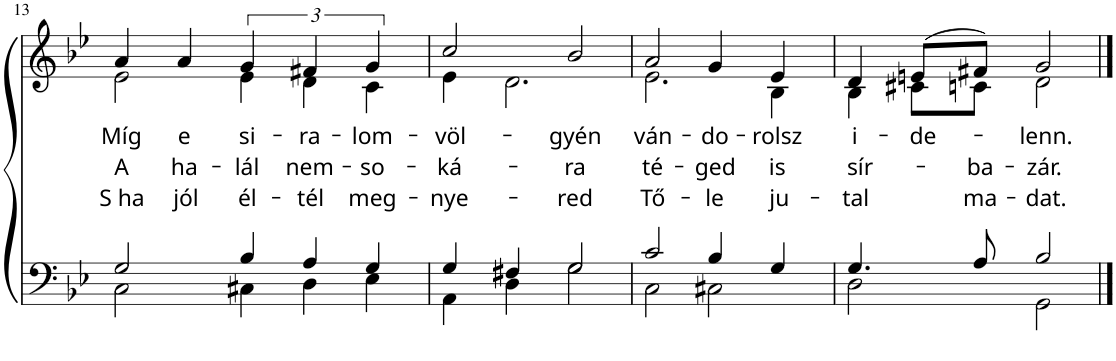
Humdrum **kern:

**kern	**kern	**text	**text	**text
*part1	*part1	*part1	*part1	*part1
*staff2	*staff1	*staff1	*staff1	*staff1
*I"P1	*	*	*	*
!!LO:PB:g=z
*clefF4	*clefG2	*	*	*
*k[b-e-]	*k[b-e-]	*	*	*
*M4/4	*M4/4	*	*	*
=13	=13	=13	=13	=13
*^	*	*	*	*
!	!	!	!LO:LY:b	!LO:LY:b	!LO:LY:b
*	*	*^	*	*	*
2G/	2C\	4a/	2e-\	Míg	A	S ha
!	!	!	!	!LO:LY:b	!LO:LY:b	!LO:LY:b
.	.	4a/	.	e	ha-	jól
!	!	!	!	!LO:LY:b	!LO:LY:b	!LO:LY:b
6B-/	6C#X\	6g/	6e-\	si-	-lál	él-
!	!	!	!	!LO:LY:b	!LO:LY:b	!LO:LY:b
6A/	6D\	6f#X/	6d\	-ra-	nem-	-tél
!	!	!	!	!LO:LY:b	!LO:LY:b	!LO:LY:b
6G/	6E-\	6g/	6c\	-lom-	-so-	meg-
=14	=14	=14	=14	=14	=14	=14
!	!	!	!	!LO:LY:b	!LO:LY:b	!LO:LY:b
4G/	4AA\	2cc/	4e-\	-völ-	-ká-	-nye-
4F#X/	4D\	.	2.d\	.	.	.
!	!	!	!	!LO:LY:b	!LO:LY:b	!LO:LY:b
2G/	2G\	2b-/	.	-gyén	-ra	-red
=15	=15	=15	=15	=15	=15	=15
!	!	!	!	!LO:LY:b	!LO:LY:b	!LO:LY:b
2c/	2C\	2a/	2.e-\	ván-	té-	Tő-
!	!	!	!	!LO:LY:b	!LO:LY:b	!LO:LY:b
4B-/	2C#X\	4g/	.	-do-	-ged	-le
!	!	!	!	!LO:LY:b	!LO:LY:b	!LO:LY:b
4G/	.	4e-/	4B-\	-rolsz	is	ju-
=16	=16	=16	=16	=16	=16	=16
!	!	!	!	!LO:LY:b	!LO:LY:b	!LO:LY:b
4.G/	2D\	4d/	4B-\	i-	sír-	-tal
!	!	!	!	!LO:LY:b	!	!
.	.	(8en/L	8c#X\L	-de-	.	.
!	!	!	!	!	!LO:LY:b	!LO:LY:b
8A/	.	8f#X/J)	8cn\J	.	-ba-	ma-
!	!	!	!	!LO:LY:b	!LO:LY:b	!LO:LY:b
2B-/	2GG\	2g/	2d\	-lenn.	zár.	-dat.
*v	*v	*	*	*	*	*
*	*v	*v	*	*	*
==	==	==	==	==
*-	*-	*-	*-	*-
